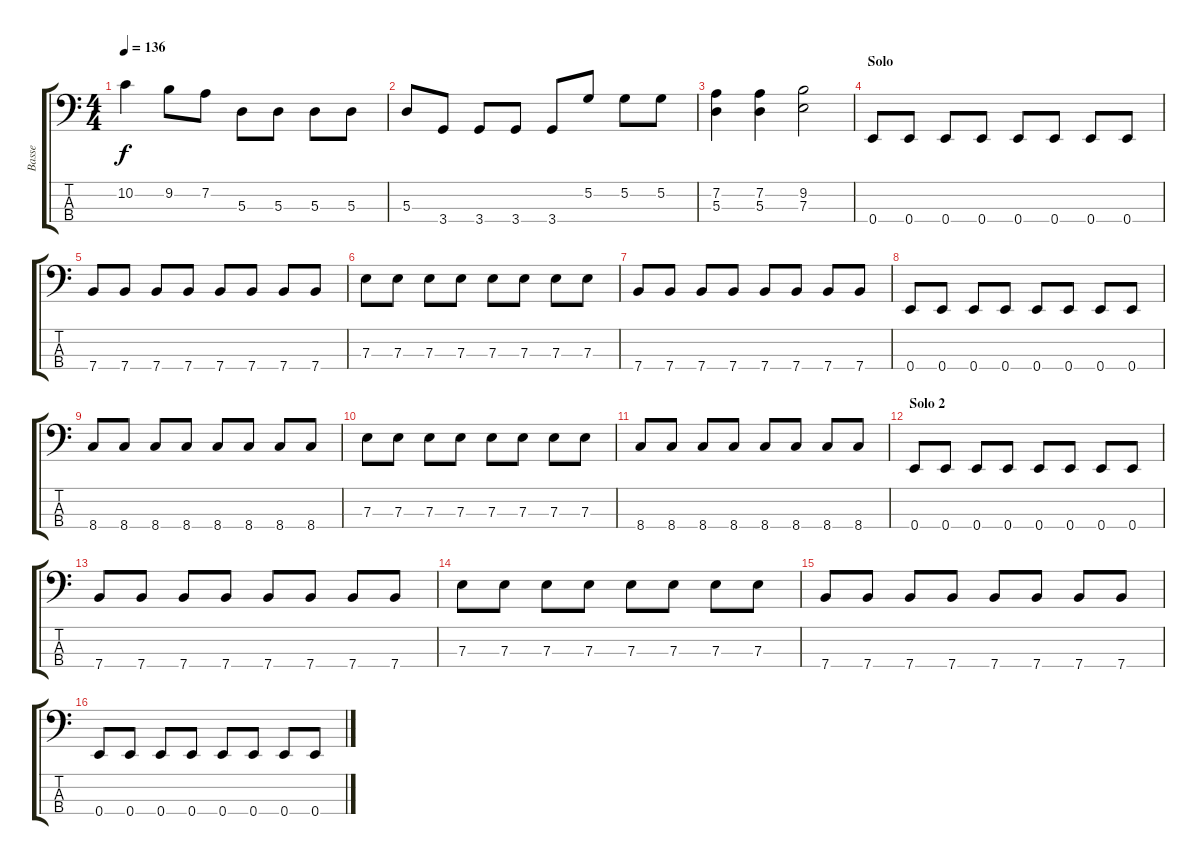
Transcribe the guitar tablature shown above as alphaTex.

\track ("Basse" "Basse") {instrument electricbassfinger}
\staff {score tabs}
\tuning (G2 D2 A1 E1) {hide}
\ts (4 4)
\tempo 136
\clef f4
\ks c
10.2{t}.4{dy f} 9.2.8 7.2.8 5.3.8 5.3.8 5.3.8 5.3.8 |
5.3.8 3.4.8 3.4.8 3.4.8 3.4.8 5.2.8 5.2.8 5.2.8 |
(7.2 5.3).4 (7.2 5.3).4 (9.2 7.3).2 |
\section ("" "Solo")
0.4.8 0.4.8 0.4.8 0.4.8 0.4.8 0.4.8 0.4.8 0.4.8 |
7.4.8 7.4.8 7.4.8 7.4.8 7.4.8 7.4.8 7.4.8 7.4.8 |
7.3.8 7.3.8 7.3.8 7.3.8 7.3.8 7.3.8 7.3.8 7.3.8 |
7.4.8 7.4.8 7.4.8 7.4.8 7.4.8 7.4.8 7.4.8 7.4.8 |
0.4.8 0.4.8 0.4.8 0.4.8 0.4.8 0.4.8 0.4.8 0.4.8 |
8.4.8 8.4.8 8.4.8 8.4.8 8.4.8 8.4.8 8.4.8 8.4.8 |
7.3.8 7.3.8 7.3.8 7.3.8 7.3.8 7.3.8 7.3.8 7.3.8 |
8.4.8 8.4.8 8.4.8 8.4.8 8.4.8 8.4.8 8.4.8 8.4.8 |
\section ("" "Solo 2")
0.4.8 0.4.8 0.4.8 0.4.8 0.4.8 0.4.8 0.4.8 0.4.8 |
7.4.8 7.4.8 7.4.8 7.4.8 7.4.8 7.4.8 7.4.8 7.4.8 |
7.3.8 7.3.8 7.3.8 7.3.8 7.3.8 7.3.8 7.3.8 7.3.8 |
7.4.8 7.4.8 7.4.8 7.4.8 7.4.8 7.4.8 7.4.8 7.4.8 |
0.4.8 0.4.8 0.4.8 0.4.8 0.4.8 0.4.8 0.4.8 0.4.8
